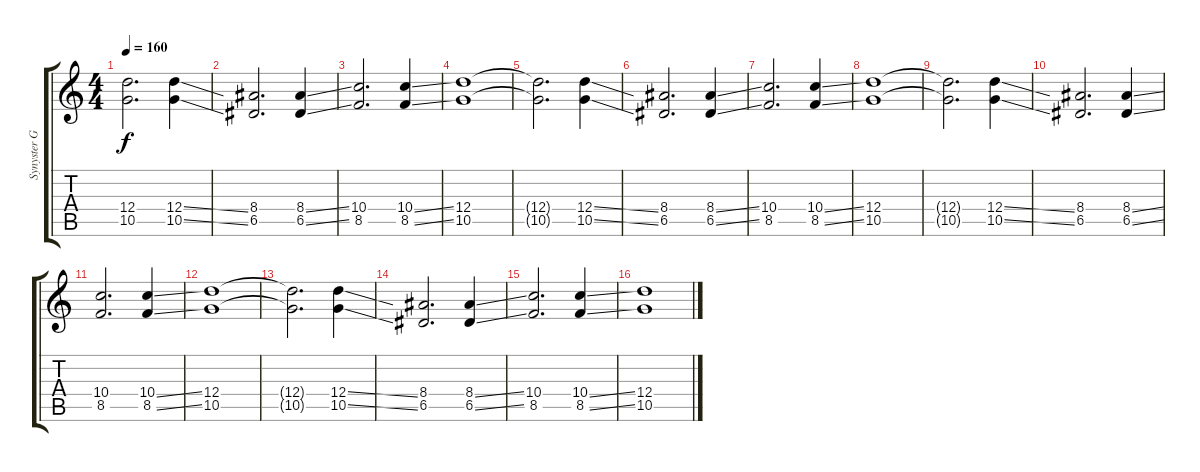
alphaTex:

\track ("Synyster Gates Lead Guitar" "Synyster G") {instrument distortionguitar}
\staff {score tabs}
\tuning (E4 B3 G3 D3 A2 D2) {hide}
\ts (4 4)
\tempo 160
\clef g2
\ks c
(12.4{t} 10.5{t}).2{d dy f} (12.4{ss} 10.5{ss}).4 |
(8.4 6.5).2{d} (8.4{ss} 6.5{ss}).4 |
(10.4 8.5).2{d} (10.4{ss} 8.5{ss}).4 |
(12.4 10.5).1 |
(12.4{t} 10.5{t}).2{d} (12.4{ss} 10.5{ss}).4 |
(8.4 6.5).2{d} (8.4{ss} 6.5{ss}).4 |
(10.4 8.5).2{d} (10.4{ss} 8.5{ss}).4 |
(12.4 10.5).1 |
(12.4{t} 10.5{t}).2{d} (12.4{ss} 10.5{ss}).4 |
(8.4 6.5).2{d} (8.4{ss} 6.5{ss}).4 |
(10.4 8.5).2{d} (10.4{ss} 8.5{ss}).4 |
(12.4 10.5).1 |
(12.4{t} 10.5{t}).2{d} (12.4{ss} 10.5{ss}).4 |
(8.4 6.5).2{d} (8.4{ss} 6.5{ss}).4 |
(10.4 8.5).2{d} (10.4{ss} 8.5{ss}).4 |
(12.4 10.5).1
